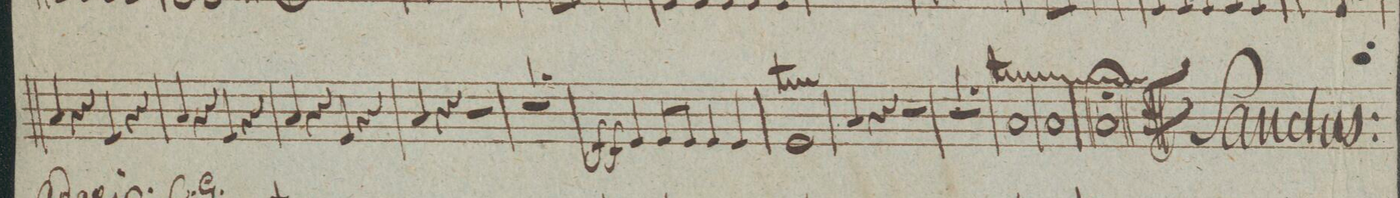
**kern	**dynam
*I"in C:G: Tympani:	*
*clefF4	*
*k[]	*
*met(c|)	*
*M4/4	*
4C/	.
4r	.
4GG/	.
4r	.
=234	=234
4C/	.
4r	.
4GG/	.
4r	.
=235	=235
4C/	.
4r	.
4GG/	.
4r	.
=236	=236
4C/	.
4r	.
2r	.
=237	=237
1r	.
=238	=238
4GG/	ff
8GG/L	.
8GG/J	.
4GG/	.
4GG/	.
=239	=239
1GG/TT	.
=240	=240
4C/	.
4r	.
2r	.
=241	=241
1r	.
=242	=242
1C/TT	.
=243	=243
1C/TTT	.
=244	=244
0C/TTT;	.
==	==
*-	*-
